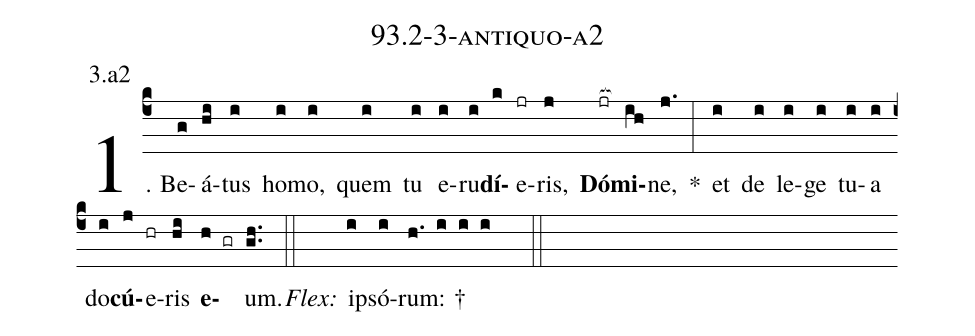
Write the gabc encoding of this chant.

name: 93.2-3-antiquo-a2;
annotation: 3.a2;
%%
(c4)1. Be(g)á(hi)tus(i) ho(i)mo,(i) quem(i) tu(i) e(i)ru(i)<b>dí</b>(k)e(jr)ris,(j) <b>Dó</b>(jr[ocb:1{])<b>mi</b>(ih[ocb:0}])ne,(j.) *(:) et(i) de(i) le(i)ge(i) tu(i)a(i) do(i)<b>cú</b>(j)e(hr)ris(hi) <b>e</b>(h gr)um.(gh..) (::)
<i>Flex:</i>()  ip(i)só(i)rum: †(h. i i i  ::)

%E(i) u(i) o(j) u(hi) a(h) e.(gh..) (::)
